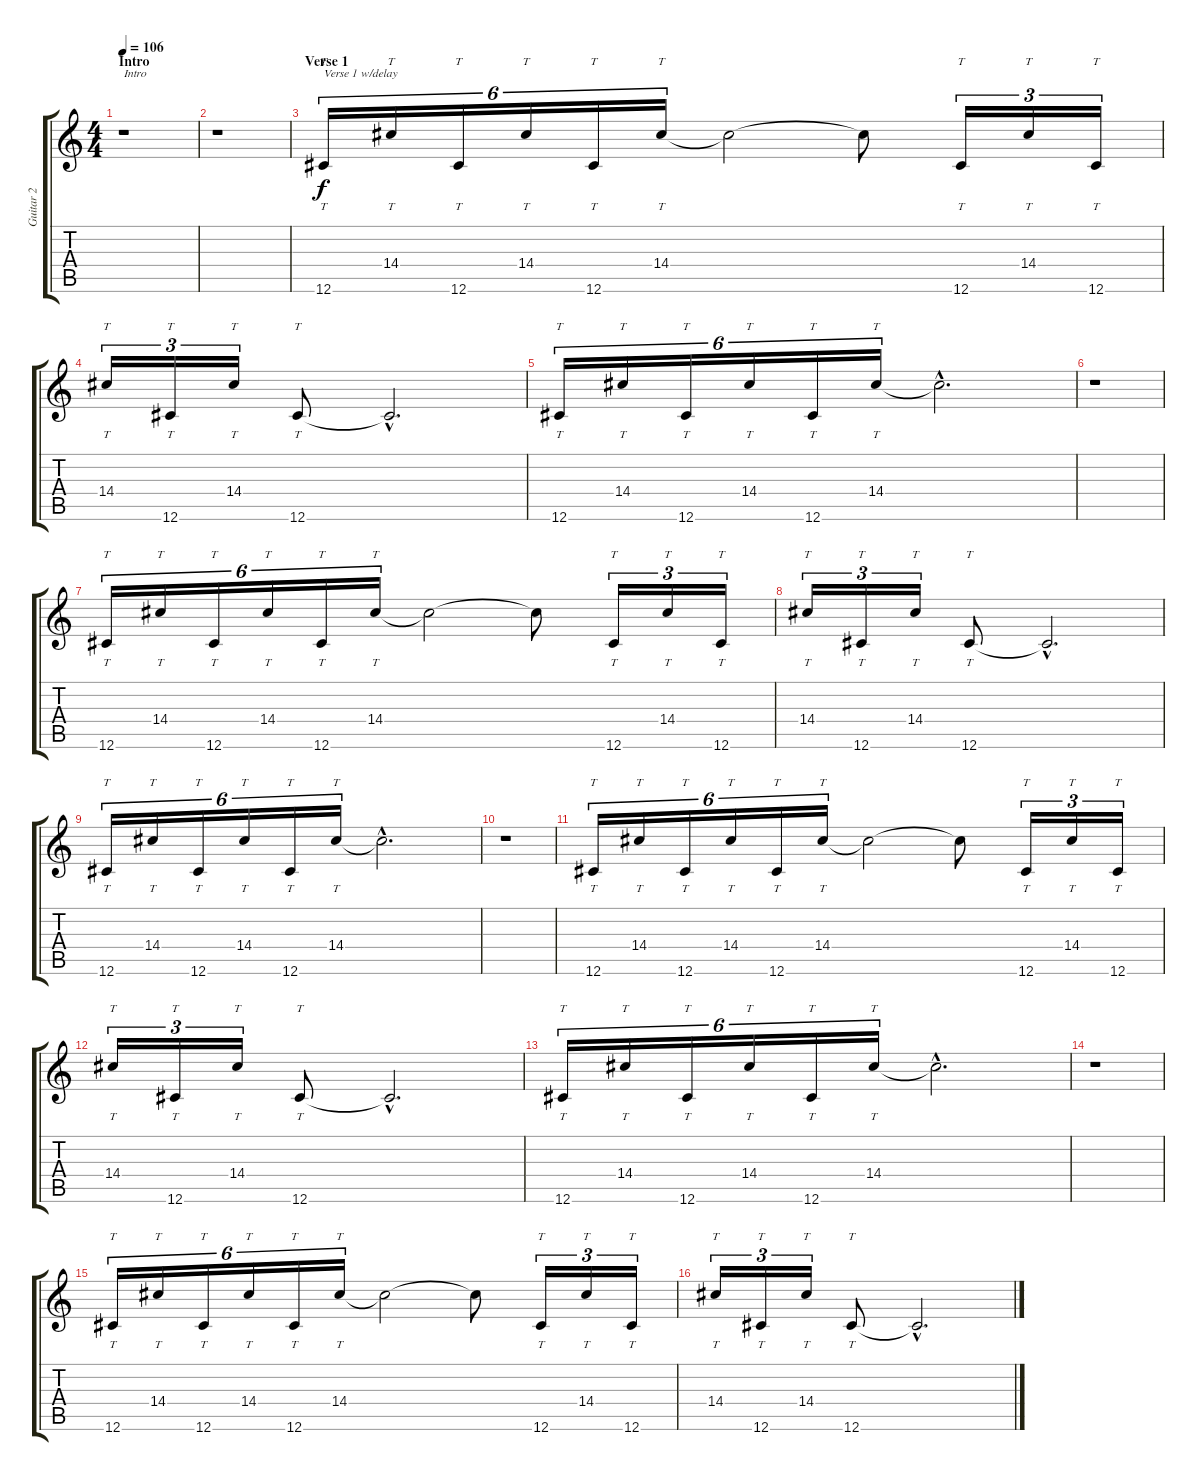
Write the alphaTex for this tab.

\track ("Guitar 2" "Guitar 2") {instrument electricguitarjazz}
\staff {score tabs}
\tuning (Db4 Ab3 E3 B2 Gb2 Db2) {hide}
\ts (4 4)
\section ("" "Intro")
\tempo 106
\clef g2
\ks c
r.1{txt "Intro" dy f instrument electricguitarjazz} |
r.1 |
\section ("" "Verse 1")
12.6.16{tt tu (6 4) txt "Verse 1 w/delay"} 14.4.16{tt tu (6 4)} 12.6.16{tt tu (6 4)} 14.4.16{tt tu (6 4)} 12.6.16{tt tu (6 4)} 14.4.16{tt tu (6 4)} 14.4{t}.2 14.4{t}.8 12.6.16{tt tu (3 2)} 14.4.16{tt tu (3 2)} 12.6.16{tt tu (3 2)} |
14.4.16{tt tu (3 2)} 12.6.16{tt tu (3 2)} 14.4.16{tt tu (3 2)} 12.6.8{tt} 12.6{hac t}.2{d} |
12.6.16{tt tu (6 4)} 14.4.16{tt tu (6 4)} 12.6.16{tt tu (6 4)} 14.4.16{tt tu (6 4)} 12.6.16{tt tu (6 4)} 14.4.16{tt tu (6 4)} 14.4{hac t}.2{d} |
r.1 |
12.6.16{tt tu (6 4)} 14.4.16{tt tu (6 4)} 12.6.16{tt tu (6 4)} 14.4.16{tt tu (6 4)} 12.6.16{tt tu (6 4)} 14.4.16{tt tu (6 4)} 14.4{t}.2 14.4{t}.8 12.6.16{tt tu (3 2)} 14.4.16{tt tu (3 2)} 12.6.16{tt tu (3 2)} |
14.4.16{tt tu (3 2)} 12.6.16{tt tu (3 2)} 14.4.16{tt tu (3 2)} 12.6.8{tt} 12.6{hac t}.2{d} |
12.6.16{tt tu (6 4)} 14.4.16{tt tu (6 4)} 12.6.16{tt tu (6 4)} 14.4.16{tt tu (6 4)} 12.6.16{tt tu (6 4)} 14.4.16{tt tu (6 4)} 14.4{hac t}.2{d} |
r.1 |
12.6.16{tt tu (6 4)} 14.4.16{tt tu (6 4)} 12.6.16{tt tu (6 4)} 14.4.16{tt tu (6 4)} 12.6.16{tt tu (6 4)} 14.4.16{tt tu (6 4)} 14.4{t}.2 14.4{t}.8 12.6.16{tt tu (3 2)} 14.4.16{tt tu (3 2)} 12.6.16{tt tu (3 2)} |
14.4.16{tt tu (3 2)} 12.6.16{tt tu (3 2)} 14.4.16{tt tu (3 2)} 12.6.8{tt} 12.6{hac t}.2{d} |
12.6.16{tt tu (6 4)} 14.4.16{tt tu (6 4)} 12.6.16{tt tu (6 4)} 14.4.16{tt tu (6 4)} 12.6.16{tt tu (6 4)} 14.4.16{tt tu (6 4)} 14.4{hac t}.2{d} |
r.1 |
12.6.16{tt tu (6 4)} 14.4.16{tt tu (6 4)} 12.6.16{tt tu (6 4)} 14.4.16{tt tu (6 4)} 12.6.16{tt tu (6 4)} 14.4.16{tt tu (6 4)} 14.4{t}.2 14.4{t}.8 12.6.16{tt tu (3 2)} 14.4.16{tt tu (3 2)} 12.6.16{tt tu (3 2)} |
14.4.16{tt tu (3 2)} 12.6.16{tt tu (3 2)} 14.4.16{tt tu (3 2)} 12.6.8{tt} 12.6{hac t}.2{d}
